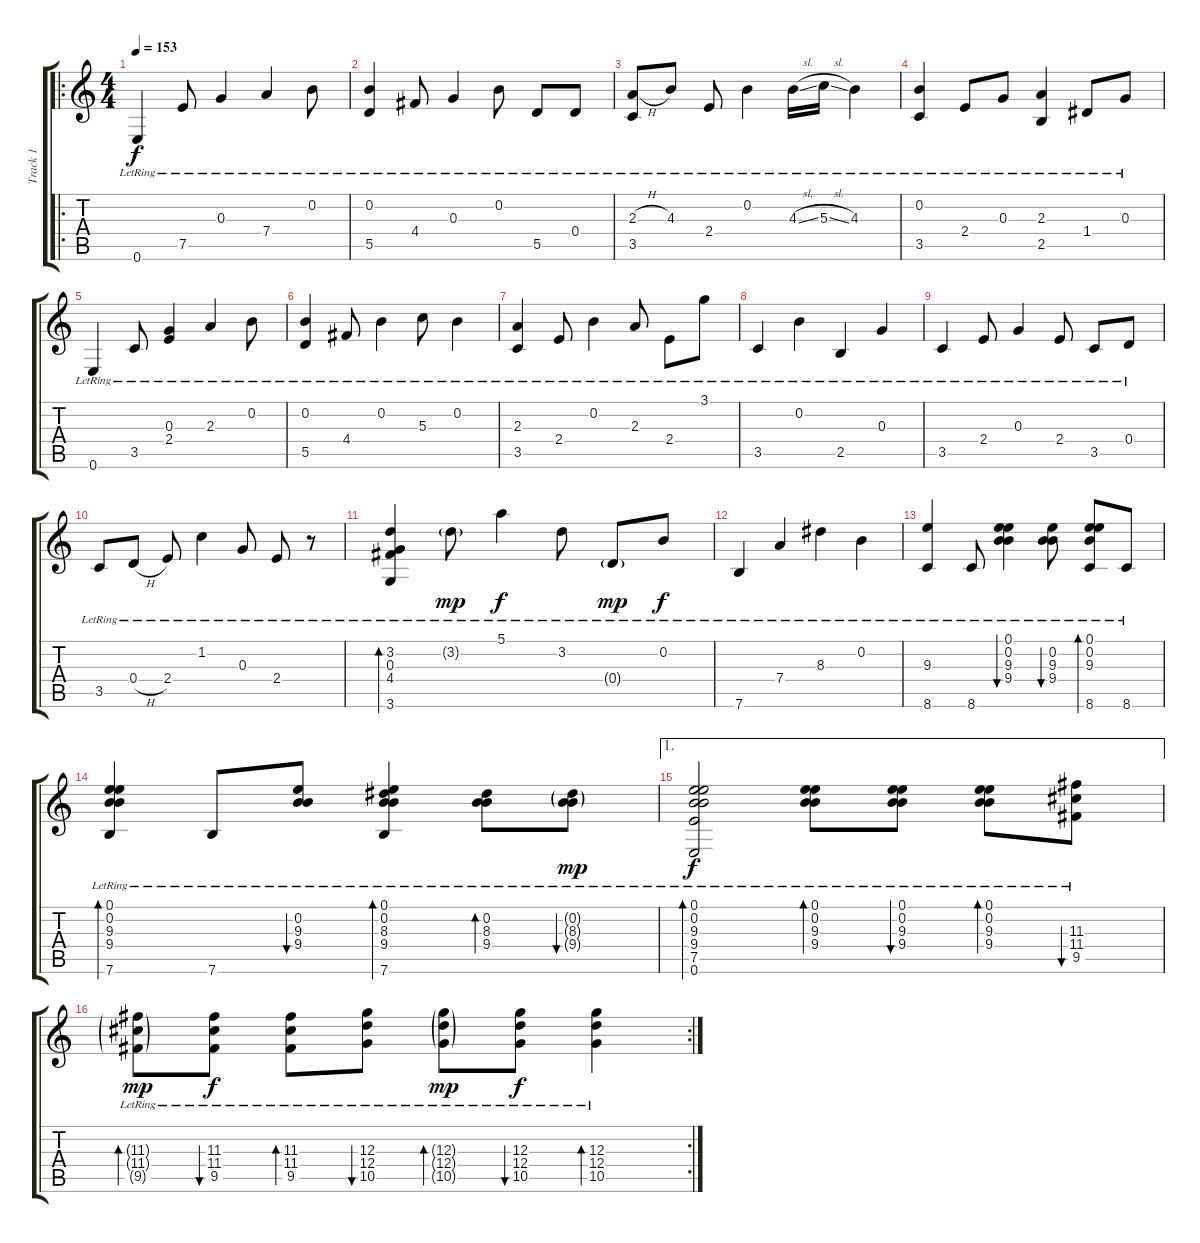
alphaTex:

\track ("Track 1" "Track 1") {instrument acousticguitarsteel}
\staff {score tabs}
\tuning (E4 B3 G3 D3 A2 E2) {hide}
\ro
\ts (4 4)
\tempo 153
\clef g2
\ks c
0.6{lr}.4{dy f} 7.5{lr}.8 0.3{lr}.4 7.4{lr}.4 0.2{lr}.8 |
(0.2{lr} 5.5{lr}).4 4.4{lr}.8 0.3{lr}.4 0.2{lr}.8 5.5{lr}.8 0.4{lr}.8 |
(2.3{h lr} 3.5{lr}).8 4.3{lr}.8 2.4{lr}.8 0.2{lr}.4 4.3{sl lr}.16 5.3{sl lr}.16 4.3{lr}.4 |
(0.2{lr} 3.5{lr}).4 2.4{lr}.8 0.3{lr}.8 (2.3{lr} 2.5{lr}).4 1.4{lr}.8 0.3{lr}.8 |
0.6{lr}.4 3.5{lr}.8 (0.3{lr} 2.4{lr}).4 2.3{lr}.4 0.2{lr}.8 |
(0.2{lr} 5.5{lr}).4 4.4{lr}.8 0.2{lr}.4 5.3{lr}.8 0.2{lr}.4 |
(2.3{lr} 3.5{lr}).4 2.4{lr}.8 0.2{lr}.4 2.3{lr}.8 2.4{lr}.8 3.1{lr}.8 |
3.5{lr}.4 0.2{lr}.4 2.5{lr}.4 0.3{lr}.4 |
3.5{lr}.4 2.4{lr}.8 0.3{lr}.4 2.4{lr}.8 3.5{lr}.8 0.4{lr}.8 |
3.5{lr}.8 0.4{h lr}.8 2.4{lr}.8 1.2{lr}.4 0.3{lr}.8 2.4{lr}.8 r.8 |
(3.2{lr} 0.3{lr} 4.4{lr} 3.6{lr}).4{bd 480} 3.2{g lr}.8{dy mp} 5.1{lr}.4{dy f} 3.2{lr}.8 0.4{g lr}.8{dy mp} 0.2{lr}.8{dy f} |
7.6{lr}.4 7.4{lr}.4 8.3{lr}.4 0.2{lr}.4 |
(9.3{lr} 8.6{lr}).4 8.6{lr}.8 (0.1{lr} 0.2{lr} 9.3{lr} 9.4{lr}).4{bu 60} (0.2{lr} 9.3{lr} 9.4{lr}).8{bu 60} (0.1{lr} 0.2{lr} 9.3{lr} 8.6{lr}).8{bd 60} 8.6{lr}.8 |
(0.1{lr} 0.2{lr} 9.3{lr} 9.4{lr} 7.6{lr}).4{bd 60} 7.6{lr}.8 (0.2{lr} 9.3{lr} 9.4{lr}).8{bu 60} (0.1{lr} 0.2{lr} 8.3{lr} 9.4{lr} 7.6{lr}).4{bd 60} (0.2{lr} 8.3{lr} 9.4{lr}).8{bd 60} (0.2{g lr} 8.3{g lr} 9.4{g lr}).8{bu 60 dy mp} |
\ae 1
(0.1{lr} 0.2{lr} 9.3{lr} 9.4{lr} 7.5{lr} 0.6{lr}).2{bd 120 dy f} (0.1{lr} 0.2{lr} 9.3{lr} 9.4{lr}).8{bd 60} (0.1{lr} 0.2{lr} 9.3{lr} 9.4{lr}).8{bu 60} (0.1{lr} 0.2{lr} 9.3{lr} 9.4{lr}).8{bd 60} (11.3{lr} 11.4{lr} 9.5{lr}).8{bu 120} |
\rc 2
(11.3{g lr} 11.4{g lr} 9.5{g lr}).8{bd 60 dy mp} (11.3{lr} 11.4{lr} 9.5{lr}).8{bu 60 dy f} (11.3{lr} 11.4{lr} 9.5{lr}).8{bd 60} (12.3{lr} 12.4{lr} 10.5{lr}).8{bu 60} (12.3{g lr} 12.4{g lr} 10.5{g lr}).8{bd 60 dy mp} (12.3{lr} 12.4{lr} 10.5{lr}).8{bu 60 dy f} (12.3{lr} 12.4{lr} 10.5{lr}).4{bd 60}
